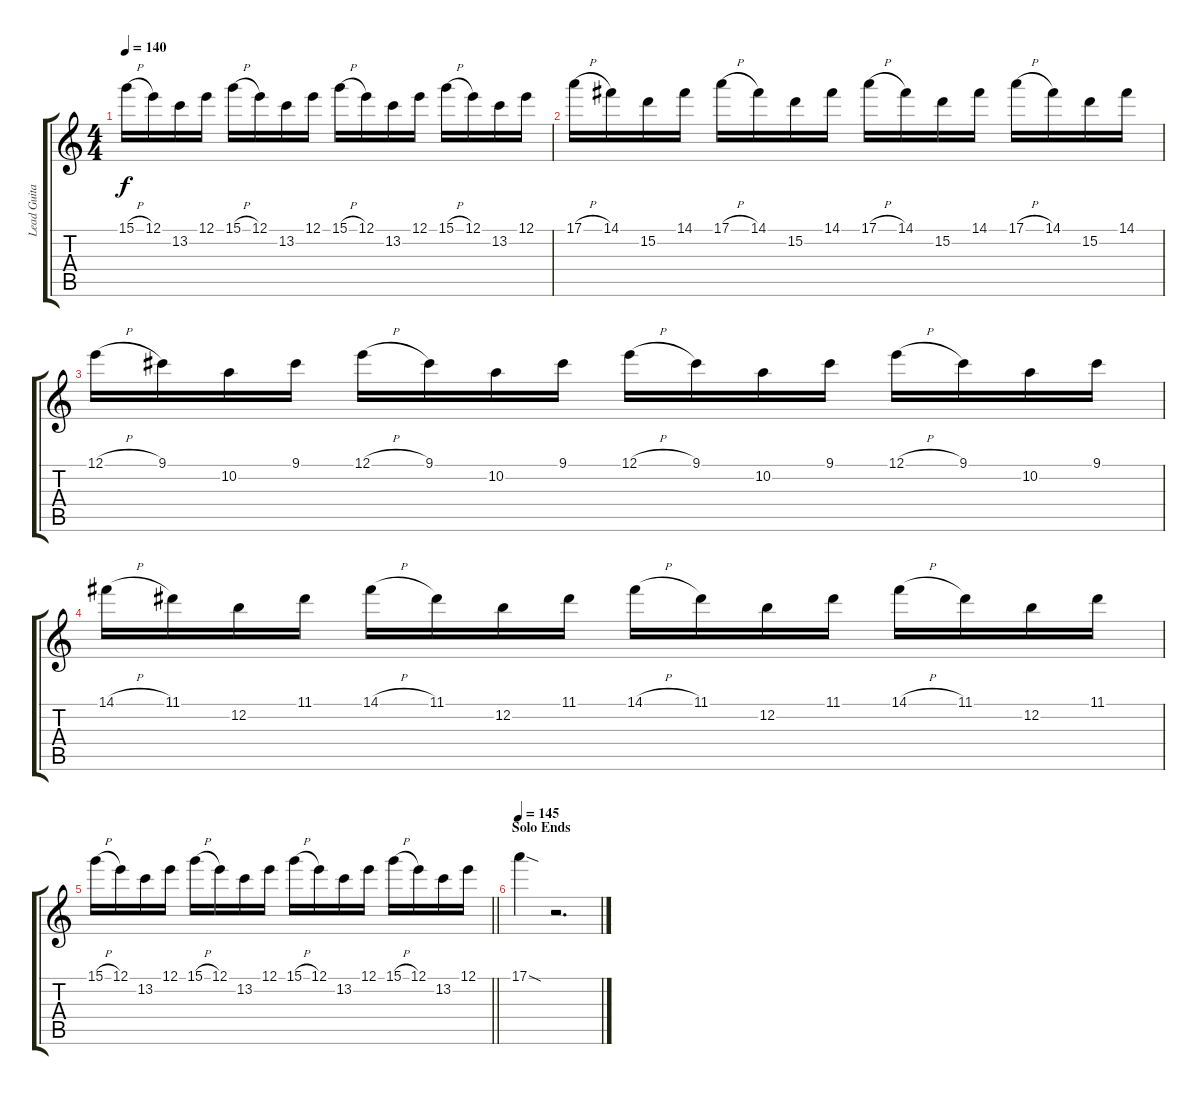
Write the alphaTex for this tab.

\track ("Lead Guitar" "Lead Guita") {instrument distortionguitar}
\staff {score tabs}
\tuning (E4 B3 G3 D3 A2 E2) {hide}
\ts (4 4)
\tempo 140
\clef g2
\ks c
15.1{h}.16{dy f} 12.1.16 13.2.16 12.1.16 15.1{h}.16 12.1.16 13.2.16 12.1.16 15.1{h}.16 12.1.16 13.2.16 12.1.16 15.1{h}.16 12.1.16 13.2.16 12.1.16 |
17.1{h}.16 14.1.16 15.2.16 14.1.16 17.1{h}.16 14.1.16 15.2.16 14.1.16 17.1{h}.16 14.1.16 15.2.16 14.1.16 17.1{h}.16 14.1.16 15.2.16 14.1.16 |
12.1{h}.16 9.1.16 10.2.16 9.1.16 12.1{h}.16 9.1.16 10.2.16 9.1.16 12.1{h}.16 9.1.16 10.2.16 9.1.16 12.1{h}.16 9.1.16 10.2.16 9.1.16 |
14.1{h}.16 11.1.16 12.2.16 11.1.16 14.1{h}.16 11.1.16 12.2.16 11.1.16 14.1{h}.16 11.1.16 12.2.16 11.1.16 14.1{h}.16 11.1.16 12.2.16 11.1.16 |
\barLineRight lightlight
15.1{h}.16 12.1.16 13.2.16 12.1.16 15.1{h}.16 12.1.16 13.2.16 12.1.16 15.1{h}.16 12.1.16 13.2.16 12.1.16 15.1{h}.16 12.1.16 13.2.16 12.1.16 |
\section ("" "Solo Ends")
\tempo 145
17.1{sod}.4 r.2{d}
